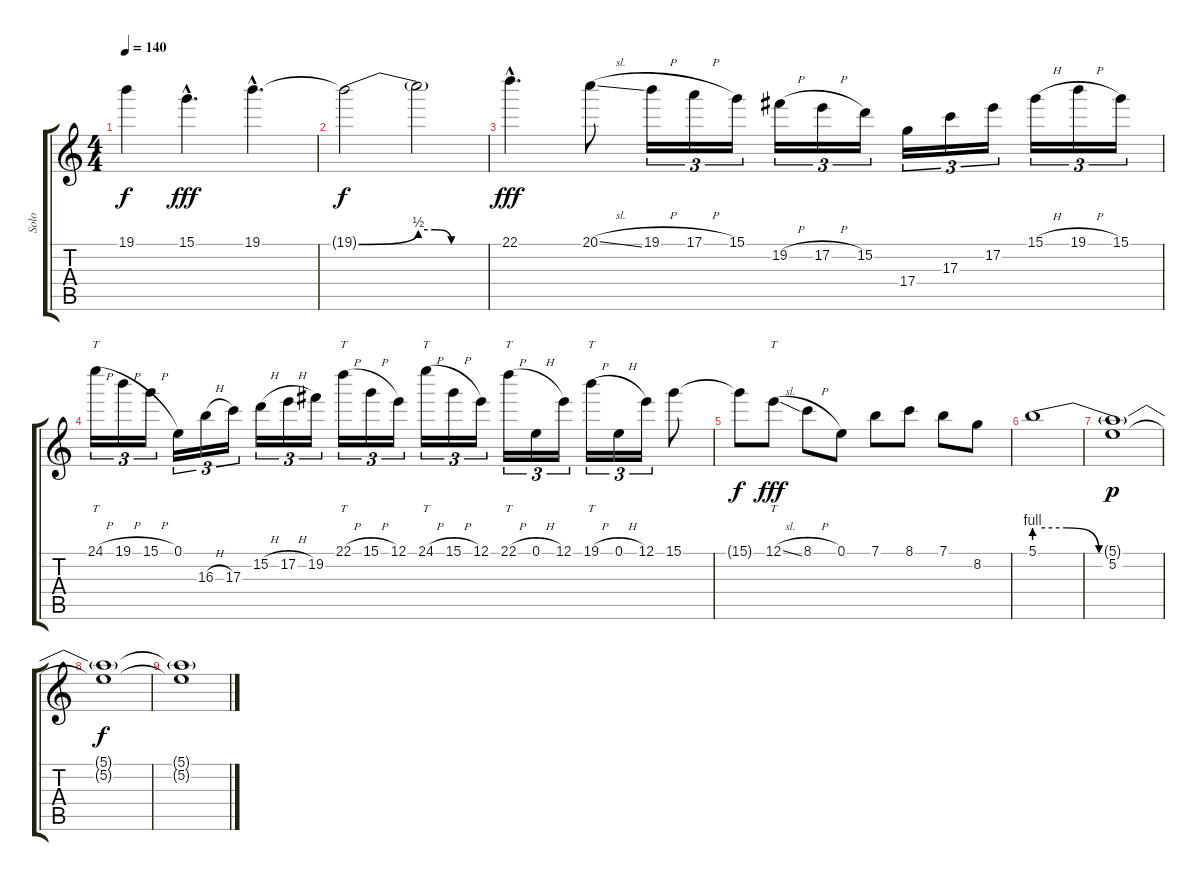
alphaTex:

\track ("Solo" "Solo") {instrument overdrivenguitar}
\staff {score tabs}
\tuning (E4 B3 G3 D3 A2 E2) {hide}
\ts (4 4)
\tempo 140
\clef g2
\ks c
19.1{t}.4{dy f} 15.1{hac}.4{d dy fff} 19.1{hac}.4{d} |
19.1{be (bend 0 0 60 2) t}.2{dy f} 19.1{be (custom 0 2 15 2 30 0 60 0) t}.2 |
22.1{hac}.4{d dy fff} 20.1{sl}.8 19.1{h}.16{tu (3 2)} 17.1{h}.16{tu (3 2)} 15.1.16{tu (3 2)} 19.2{h}.16{tu (3 2)} 17.2{h}.16{tu (3 2)} 15.2.16{tu (3 2)} 17.4.16{tu (3 2)} 17.3.16{tu (3 2)} 17.2.16{tu (3 2)} 15.1{h}.16{tu (3 2)} 19.1{h}.16{tu (3 2)} 15.1.16{tu (3 2)} |
24.1{h}.16{tt tu (3 2)} 19.1{h}.16{tu (3 2)} 15.1{h}.16{tu (3 2)} 0.1.16{tu (3 2)} 16.3{h}.16{tu (3 2)} 17.3.16{tu (3 2)} 15.2{h}.16{tu (3 2)} 17.2{h}.16{tu (3 2)} 19.2.16{tu (3 2)} 22.1{h}.16{tt tu (3 2)} 15.1{h}.16{tu (3 2)} 12.1.16{tu (3 2)} 24.1{h}.16{tt tu (3 2)} 15.1{h}.16{tu (3 2)} 12.1.16{tu (3 2)} 22.1{h}.16{tt tu (3 2)} 0.1{h}.16{tu (3 2)} 12.1.16{tu (3 2)} 19.1{h}.16{tt tu (3 2)} 0.1{h}.16{tu (3 2)} 12.1.16{tu (3 2)} 15.1.8 |
15.1{t}.8{dy f} 12.1{sl}.8{tt dy fff} 8.1{h}.8 0.1.8 7.1.8 8.1.8 7.1.8 8.2.8 |
5.1{be (custom 0 4 15 4 30 0 60 0)}.1{volume 0} |
(5.1{t} 5.2).1{dy p} |
(5.1{t} 5.2{t}).1{dy f} |
(5.1{t} 5.2{t}).1
